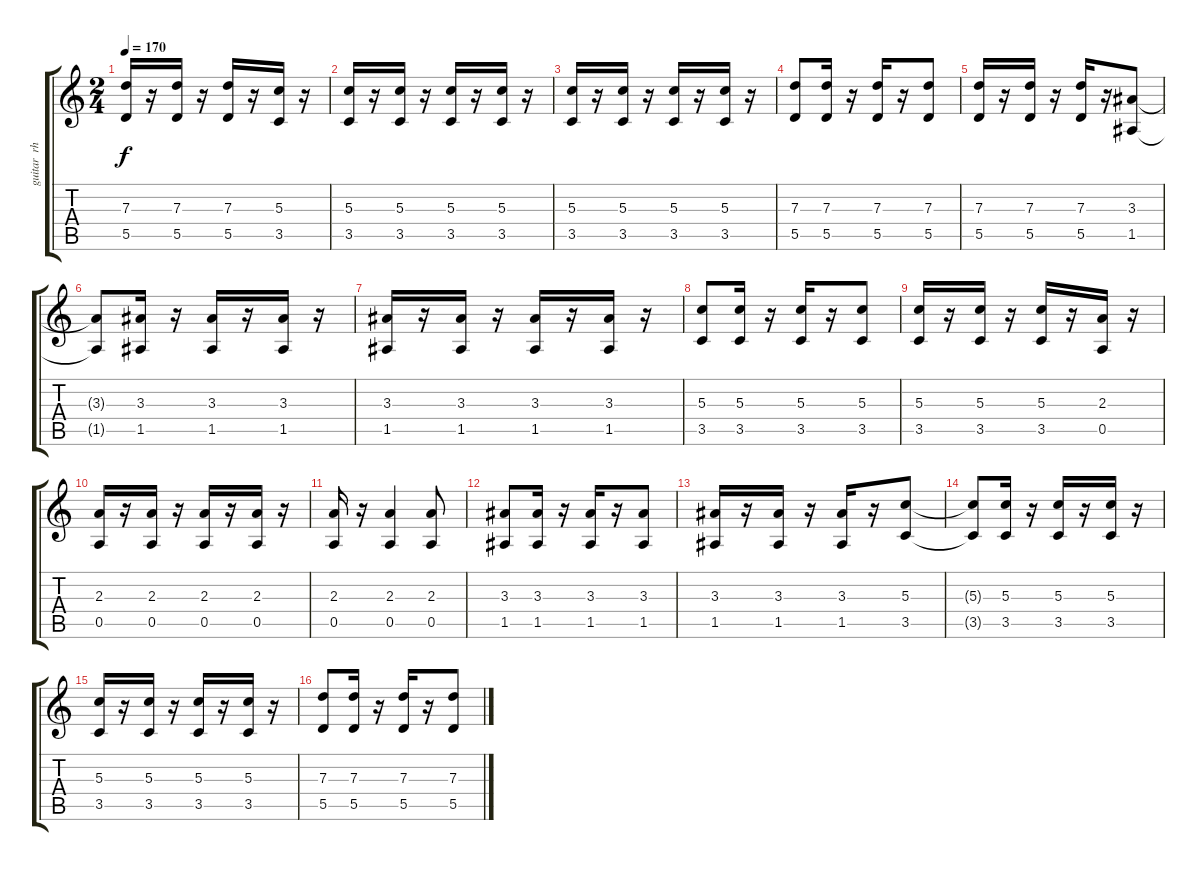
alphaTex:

\track ("guitar  rhythm  two" "guitar  rh") {instrument distortionguitar}
\staff {score tabs}
\tuning (E4 B3 G3 D3 A2 E2) {hide}
\ts (2 4)
\tempo 170
\clef g2
\ks c
(7.3 5.5).16{dy f} r.16 (7.3 5.5).16 r.16 (7.3 5.5).16 r.16 (5.3 3.5).16 r.16 |
(5.3 3.5).16 r.16 (5.3 3.5).16 r.16 (5.3 3.5).16 r.16 (5.3 3.5).16 r.16 |
(5.3 3.5).16 r.16 (5.3 3.5).16 r.16 (5.3 3.5).16 r.16 (5.3 3.5).16 r.16 |
(7.3 5.5).8 (7.3 5.5).16 r.16 (7.3 5.5).16 r.16 (7.3 5.5).8 |
(7.3 5.5).16 r.16 (7.3 5.5).16 r.16 (7.3 5.5).16 r.16 (3.3 1.5).8 |
(3.3{t} 1.5{t}).8 (3.3 1.5).16 r.16 (3.3 1.5).16 r.16 (3.3 1.5).16 r.16 |
(3.3 1.5).16 r.16 (3.3 1.5).16 r.16 (3.3 1.5).16 r.16 (3.3 1.5).16 r.16 |
(5.3 3.5).8 (5.3 3.5).16 r.16 (5.3 3.5).16 r.16 (5.3 3.5).8 |
(5.3 3.5).16 r.16 (5.3 3.5).16 r.16 (5.3 3.5).16 r.16 (2.3 0.5).16 r.16 |
(2.3 0.5).16 r.16 (2.3 0.5).16 r.16 (2.3 0.5).16 r.16 (2.3 0.5).16 r.16 |
(2.3 0.5).16 r.16 (2.3 0.5).4 (2.3 0.5).8 |
(3.3 1.5).8 (3.3 1.5).16 r.16 (3.3 1.5).16 r.16 (3.3 1.5).8 |
(3.3 1.5).16 r.16 (3.3 1.5).16 r.16 (3.3 1.5).16 r.16 (5.3 3.5).8 |
(5.3{t} 3.5{t}).8 (5.3 3.5).16 r.16 (5.3 3.5).16 r.16 (5.3 3.5).16 r.16 |
(5.3 3.5).16 r.16 (5.3 3.5).16 r.16 (5.3 3.5).16 r.16 (5.3 3.5).16 r.16 |
(7.3 5.5).8 (7.3 5.5).16 r.16 (7.3 5.5).16 r.16 (7.3 5.5).8
